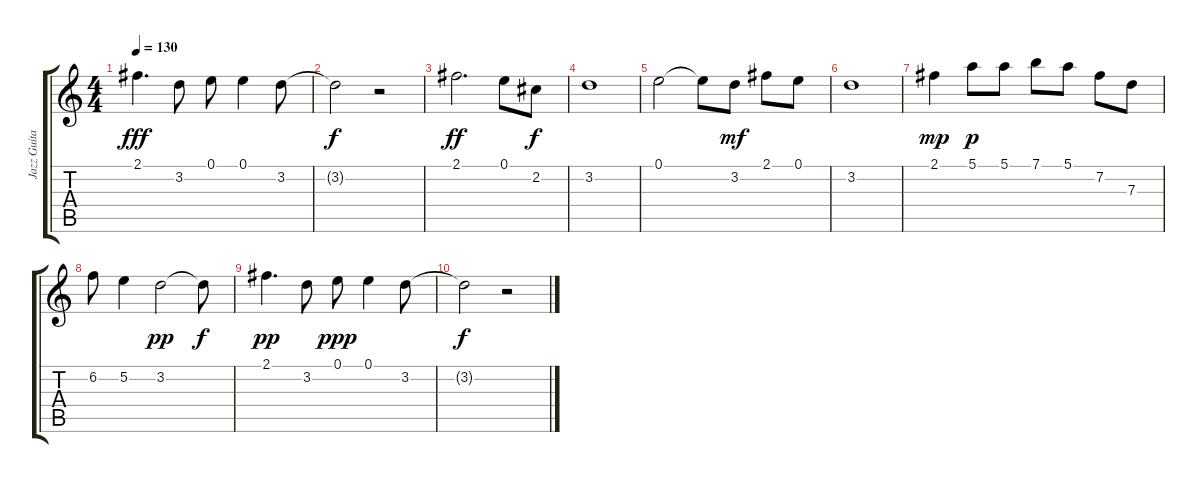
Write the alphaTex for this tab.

\track ("Jazz Guitar" "Jazz Guita") {instrument electricguitarjazz}
\staff {score tabs}
\tuning (E4 B3 G3 D3 A2 E2) {hide}
\ts (4 4)
\tempo 130
\clef g2
\ks c
2.1.4{d dy fff} 3.2.8 0.1.8 0.1.4 3.2.8 |
3.2{t}.2{dy f} r.2 |
2.1.2{d dy ff} 0.1.8 2.2.8{dy f} |
3.2.1 |
0.1.2 0.1{t}.8 3.2.8{dy mf} 2.1.8 0.1.8 |
3.2.1 |
2.1.4{dy mp} 5.1.8{dy p} 5.1.8 7.1.8 5.1.8 7.2.8 7.3.8 |
6.2.8 5.2.4 3.2.2{dy pp} 3.2{t}.8{dy f} |
2.1.4{d dy pp} 3.2.8 0.1.8{dy ppp} 0.1.4 3.2.8 |
3.2{t}.2{dy f} r.2
